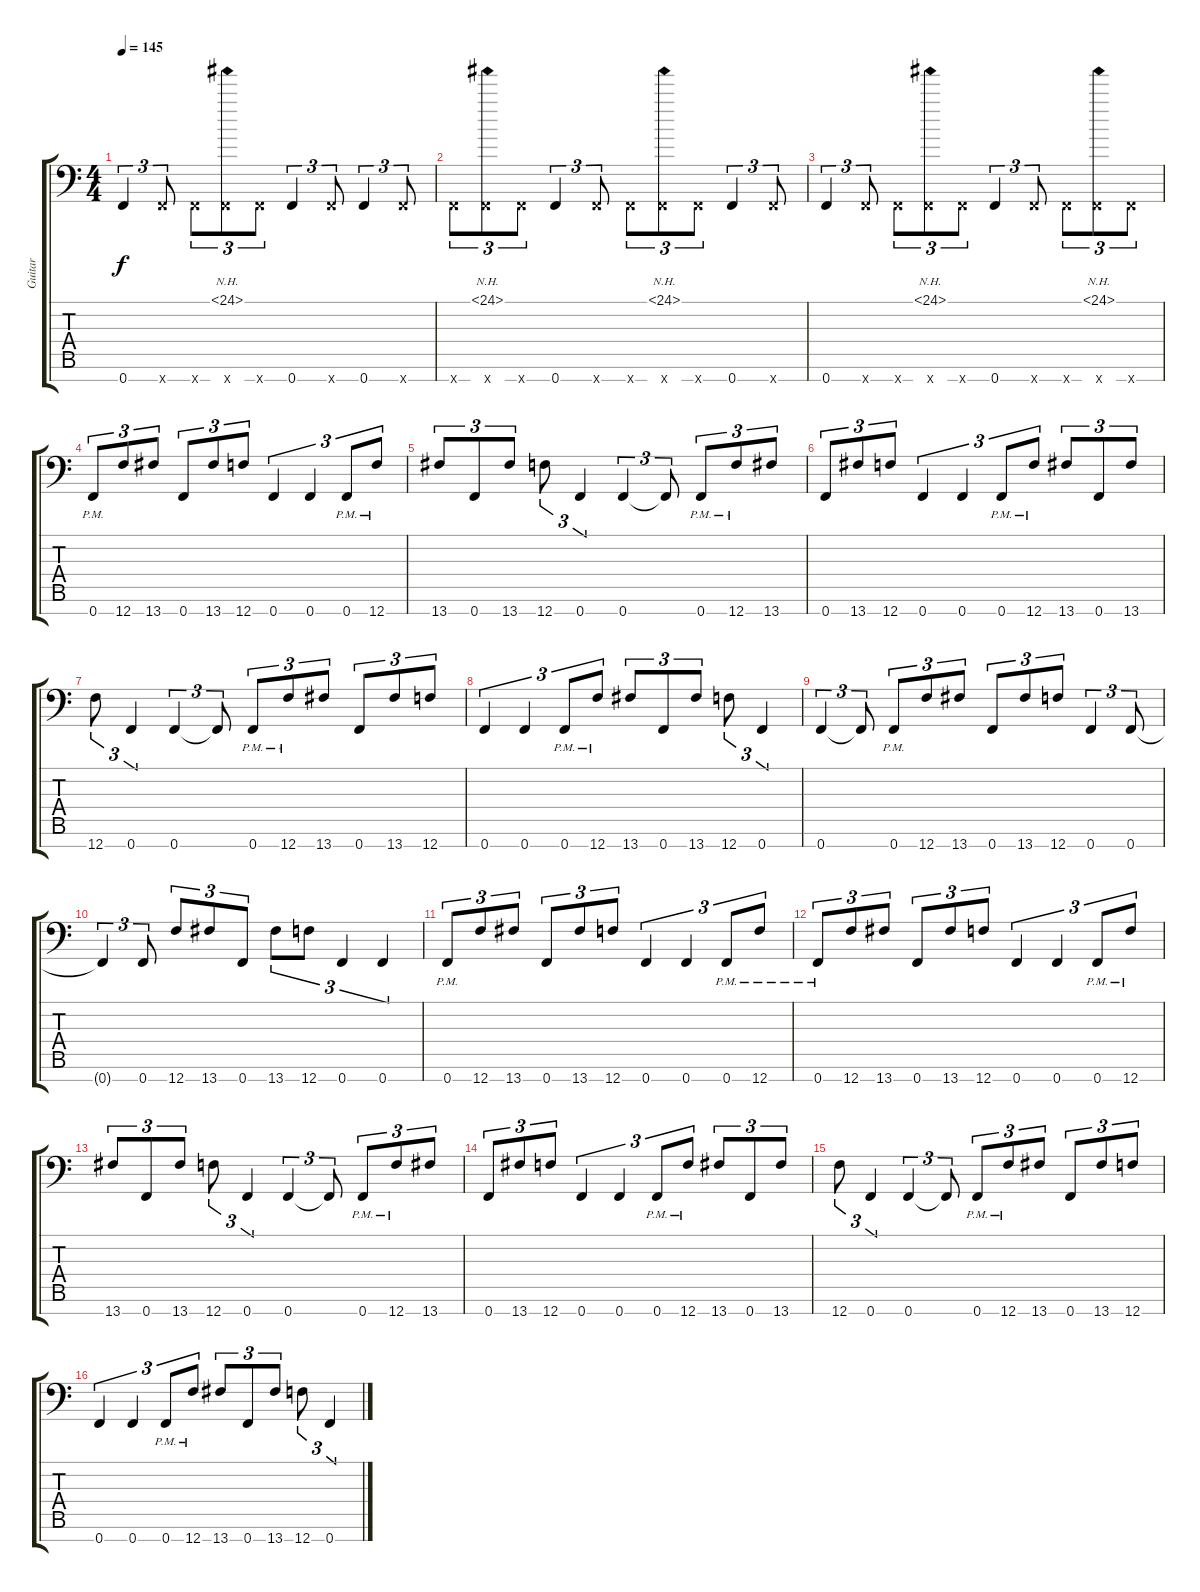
\track ("Guitar" "Guitar") {instrument distortionguitar}
\staff {score tabs}
\tuning (Bb3 F3 Eb3 Bb2 F2 Bb1 F1) {hide}
\ts (4 4)
\tempo 145
\clef f4
\ks c
0.7.4{tu (3 2) dy f} 0.7{x}.8{tu (3 2)} 0.7{x}.8{tu (3 2)} (24.1{nh} 0.7{x}).8{tu (3 2)} 0.7{x}.8{tu (3 2)} 0.7.4{tu (3 2)} 0.7{x}.8{tu (3 2)} 0.7.4{tu (3 2)} 0.7{x}.8{tu (3 2)} |
0.7{x}.8{tu (3 2)} (24.1{nh} 0.7{x}).8{tu (3 2)} 0.7{x}.8{tu (3 2)} 0.7.4{tu (3 2)} 0.7{x}.8{tu (3 2)} 0.7{x}.8{tu (3 2)} (24.1{nh} 0.7{x}).8{tu (3 2)} 0.7{x}.8{tu (3 2)} 0.7.4{tu (3 2)} 0.7{x}.8{tu (3 2)} |
0.7.4{tu (3 2)} 0.7{x}.8{tu (3 2)} 0.7{x}.8{tu (3 2)} (24.1{nh} 0.7{x}).8{tu (3 2)} 0.7{x}.8{tu (3 2)} 0.7.4{tu (3 2)} 0.7{x}.8{tu (3 2)} 0.7{x}.8{tu (3 2)} (24.1{nh} 0.7{x}).8{tu (3 2)} 0.7{x}.8{tu (3 2)} |
0.7{pm}.8{tu (3 2)} 12.7.8{tu (3 2)} 13.7.8{tu (3 2)} 0.7.8{tu (3 2)} 13.7.8{tu (3 2)} 12.7.8{tu (3 2)} 0.7.4{tu (3 2)} 0.7.4{tu (3 2)} 0.7{pm}.8{tu (3 2)} 12.7{pm}.8{tu (3 2)} |
13.7.8{tu (3 2)} 0.7.8{tu (3 2)} 13.7.8{tu (3 2)} 12.7.8{tu (3 2)} 0.7.4{tu (3 2)} 0.7.4{tu (3 2)} 0.7{t}.8{tu (3 2)} 0.7{pm}.8{tu (3 2)} 12.7{pm}.8{tu (3 2)} 13.7.8{tu (3 2)} |
0.7.8{tu (3 2)} 13.7.8{tu (3 2)} 12.7.8{tu (3 2)} 0.7.4{tu (3 2)} 0.7.4{tu (3 2)} 0.7{pm}.8{tu (3 2)} 12.7{pm}.8{tu (3 2)} 13.7.8{tu (3 2)} 0.7.8{tu (3 2)} 13.7.8{tu (3 2)} |
12.7.8{tu (3 2)} 0.7.4{tu (3 2)} 0.7.4{tu (3 2)} 0.7{t}.8{tu (3 2)} 0.7{pm}.8{tu (3 2)} 12.7{pm}.8{tu (3 2)} 13.7.8{tu (3 2)} 0.7.8{tu (3 2)} 13.7.8{tu (3 2)} 12.7.8{tu (3 2)} |
0.7.4{tu (3 2)} 0.7.4{tu (3 2)} 0.7{pm}.8{tu (3 2)} 12.7{pm}.8{tu (3 2)} 13.7.8{tu (3 2)} 0.7.8{tu (3 2)} 13.7.8{tu (3 2)} 12.7.8{tu (3 2)} 0.7.4{tu (3 2)} |
0.7.4{tu (3 2)} 0.7{t}.8{tu (3 2)} 0.7{pm}.8{tu (3 2)} 12.7.8{tu (3 2)} 13.7.8{tu (3 2)} 0.7.8{tu (3 2)} 13.7.8{tu (3 2)} 12.7.8{tu (3 2)} 0.7.4{tu (3 2)} 0.7.8{tu (3 2)} |
0.7{t}.4{tu (3 2)} 0.7.8{tu (3 2)} 12.7.8{tu (3 2)} 13.7.8{tu (3 2)} 0.7.8{tu (3 2)} 13.7.8{tu (3 2)} 12.7.8{tu (3 2)} 0.7.4{tu (3 2)} 0.7.4{tu (3 2)} |
0.7{pm}.8{tu (3 2)} 12.7.8{tu (3 2)} 13.7.8{tu (3 2)} 0.7.8{tu (3 2)} 13.7.8{tu (3 2)} 12.7.8{tu (3 2)} 0.7.4{tu (3 2)} 0.7.4{tu (3 2)} 0.7{pm}.8{tu (3 2)} 12.7{pm}.8{tu (3 2)} |
0.7{pm}.8{tu (3 2)} 12.7.8{tu (3 2)} 13.7.8{tu (3 2)} 0.7.8{tu (3 2)} 13.7.8{tu (3 2)} 12.7.8{tu (3 2)} 0.7.4{tu (3 2)} 0.7.4{tu (3 2)} 0.7{pm}.8{tu (3 2)} 12.7{pm}.8{tu (3 2)} |
13.7.8{tu (3 2)} 0.7.8{tu (3 2)} 13.7.8{tu (3 2)} 12.7.8{tu (3 2)} 0.7.4{tu (3 2)} 0.7.4{tu (3 2)} 0.7{t}.8{tu (3 2)} 0.7{pm}.8{tu (3 2)} 12.7{pm}.8{tu (3 2)} 13.7.8{tu (3 2)} |
0.7.8{tu (3 2)} 13.7.8{tu (3 2)} 12.7.8{tu (3 2)} 0.7.4{tu (3 2)} 0.7.4{tu (3 2)} 0.7{pm}.8{tu (3 2)} 12.7{pm}.8{tu (3 2)} 13.7.8{tu (3 2)} 0.7.8{tu (3 2)} 13.7.8{tu (3 2)} |
12.7.8{tu (3 2)} 0.7.4{tu (3 2)} 0.7.4{tu (3 2)} 0.7{t}.8{tu (3 2)} 0.7{pm}.8{tu (3 2)} 12.7{pm}.8{tu (3 2)} 13.7.8{tu (3 2)} 0.7.8{tu (3 2)} 13.7.8{tu (3 2)} 12.7.8{tu (3 2)} |
0.7.4{tu (3 2)} 0.7.4{tu (3 2)} 0.7{pm}.8{tu (3 2)} 12.7{pm}.8{tu (3 2)} 13.7.8{tu (3 2)} 0.7.8{tu (3 2)} 13.7.8{tu (3 2)} 12.7.8{tu (3 2)} 0.7.4{tu (3 2)}
